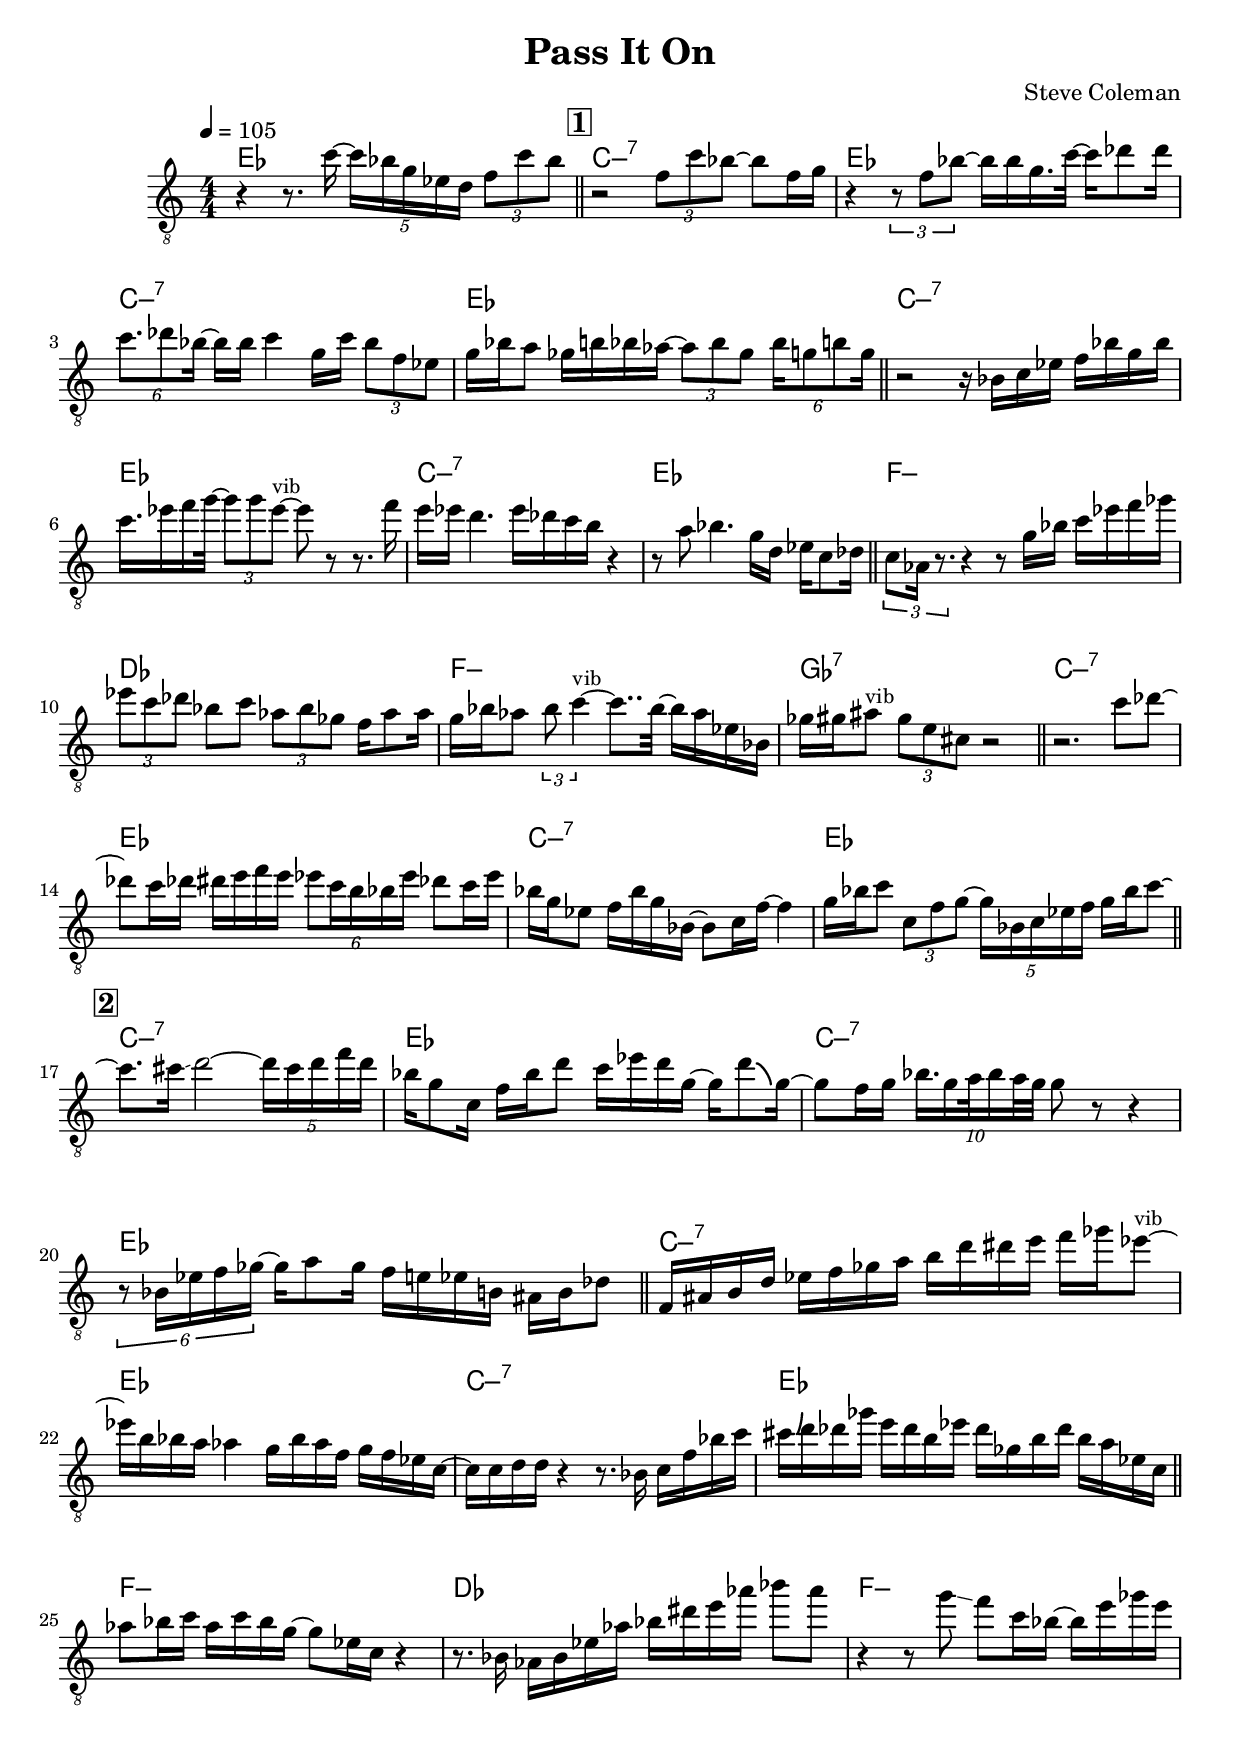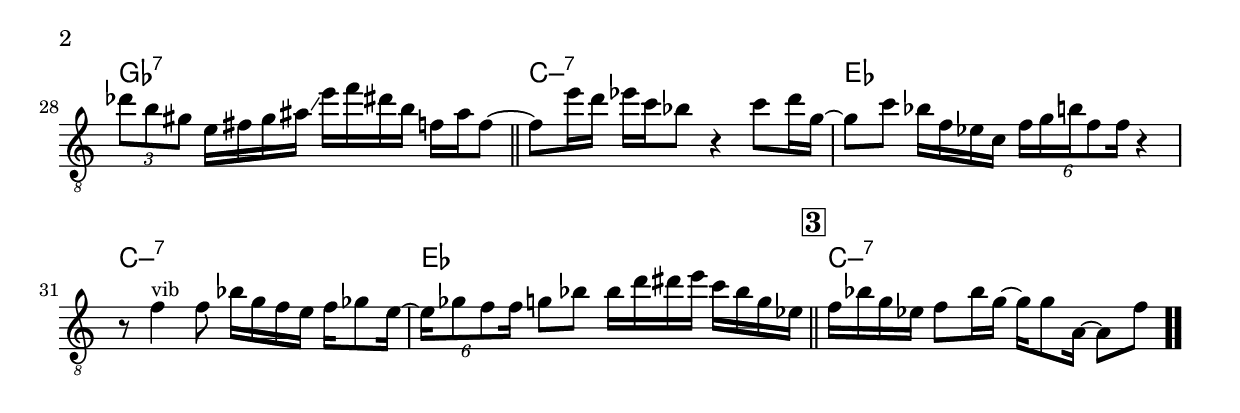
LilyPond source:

\version "2.13.2"

#(ly:set-option 'point-and-click #f)

\header {
  title = "Pass It On"
  composer = "Steve Coleman"
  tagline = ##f
}
global =
{
    \override Staff.TimeSignature #'style = #'()
    \time 4/4
    \clef "treble_8"
    \key c \major
    \override Rest #'direction = #'0
    \override MultiMeasureRest #'staff-position = #0
}
\score
{
<<
    \transpose c' c'

    \new ChordNames { \chords {
      \set majorSevenSymbol = \markup { "maj7" }
      \set minorChordModifier = \markup { \char ##x2013 }
      | es1 
      | c1:min7 | es1 | c1:min7 | es1 | c1:min7 | es1 | c1:min7 | es1 
      | f1:min | des1 | f1:min | ges1:7 | c1:min7 | es1 | c1:min7 | es1 
      | c1:min7 | es1 | c1:min7 | es1 | c1:min7 | es1 | c1:min7 | es1 
      | f1:min | des1 | f1:min | ges1:7 | c1:min7 | es1 | c1:min7 | es1 
      | c1:min7|
      }
      }

    \new Staff
    <<
    \transpose c' c'

    {
      \global
  		%\override Score.MetronomeMark #'transparent = ##t
  		%\override Score.MetronomeMark #'stencil = ##f
  		
  		\override HorizontalBracket #'direction = #UP
  		\override HorizontalBracket #'bracket-flare = #'(0 . 0)
  		
  		\override TextSpanner #'dash-fraction = #1.0
  		\override TextSpanner #'bound-details #'left #'text = \markup{ \concat{\draw-line #'(0 . -1.0) \draw-line #'(1.0 . 0) }}
  		\override TextSpanner #'bound-details #'right #'text = \markup{ \concat{ \draw-line #'(1.0 . 0) \draw-line #'(0 . -1.0) }}
          \set Score.markFormatter = #format-mark-box-numbers


      \tempo 4 = 105
      \set Score.currentBarNumber = #0
     
      | r4 r8. c''16~ \tuplet 5/4 {c''16 bes'16 g'16 es'16 d'16} \tuplet 3/2 {f'8 c''8 bes'8} 
      \bar "||" \mark \default r2 \tuplet 3/2 {f'8 c''8 bes'8~} bes'8 f'16 g'16 
      | r4 \tuplet 3/2 {r8 f'8 bes'8~} bes'16 bes'16 g'16. c''32~ c''16 des''8 des''16 
      | \tuplet 6/4 {c''8. des''8 bes'16~} bes'16 bes'16 c''4 g'16 c''16 \tuplet 3/2 {bes'8 f'8 es'8} 
      | g'16 bes'16 a'8 ges'16 b'16 bes'16 aes'16~ \tuplet 3/2 {aes'8 bes'8 ges'8} \tuplet 6/4 {bes'16 g'8 b'8 g'16} 
      \bar "||" r2 r16 bes16 c'16 es'16 f'16 bes'16 g'16 bes'16 
      | c''16. es''16 f''16 g''32~ \tuplet 3/2 {g''8 g''8 es''8~^\markup{\left-align \small vib}} es''8 r8 r8. f''16 
      | e''16 es''16 d''4. es''16 des''16 c''16 b'16 r4 
      | r8 a'8\glissando  bes'4. g'16 d'16 es'16 c'8 des'16 
      \bar "||" \tuplet 3/2 {c'8 aes16 r8.} r4 r8 g'16 bes'16 c''16 es''16 f''16 ges''16 
      | \tuplet 3/2 {es''8 c''8 des''8} bes'8 c''8 \tuplet 3/2 {aes'8 bes'8 ges'8} f'16 aes'8 aes'16 
      | g'16 bes'16 aes'8 \tuplet 3/2 {bes'8 c''4~^\markup{\left-align \small vib}} c''8.. bes'32~ bes'16 aes'16 es'16 bes16 
      | ges'16 gis'16\glissando  ais'8^\markup{\left-align \small vib} \tuplet 3/2 {gis'8 e'8 cis'8} r2 
      \bar "||" r2. c''8 des''8~ 
      | des''8 c''16 des''16 dis''16 e''16 f''16 e''16 \tuplet 6/4 {es''8 c''16 b'16 bes'16 es''16} des''8 c''16 es''16 
      | bes'16 g'16 es'8 f'16 bes'16 g'16 bes16~ bes8 c'16 f'16~ f'4 
      | g'16 bes'16 c''8 \tuplet 3/2 {c'8 f'8 g'8~} \tuplet 5/4 {g'16 bes16 c'16 es'16 f'16} g'16 bes'16 c''8~ 
      \bar "||" \mark \default c''8. cis''16\glissando  d''2~ \tuplet 5/4 {d''16 cis''16 d''16 f''16 d''16} 
      | bes'16 g'8 c'16 f'16 bes'16 d''8 c''16 es''16 d''16 g'16~ g'16 d''8\bendAfter #-4  g'16~ 
      | g'8 f'16 g'16 \tuplet 10/8 {bes'16. g'16 a'32 bes'16 a'32 g'32} g'8 r8 r4 
      | \tuplet 6/4 {r8 bes16 es'16 f'16 ges'16~} ges'16 a'8 ges'16 f'16 e'16 es'16 b16 ais16 b16 des'8 
      \bar "||" f16 ais16 b16 d'16 es'16 f'16 ges'16 a'16 b'16 d''16 dis''16 e''16 f''16 ges''16 es''8~^\markup{\left-align \small vib} 
      | es''16 b'16 bes'16 a'16 aes'4 g'16 bes'16 aes'16 f'16 g'16 f'16 es'16 c'16~ 
      | c'16 c'16 d'16 d'16 r4 r8. bes16 c'16 f'16 bes'16 c''16 
      | cis''16\bendAfter #+4  d''16 des''16 ges''16 e''16 des''16 b'16 es''16 des''16 ges'16 b'16 des''16 b'16 a'16 es'16 c'16 
      \bar "||" aes'8 bes'16 c''16 aes'16 c''16 bes'16 g'16~ g'8 es'16 c'16 r4 
      | r8. bes16 aes16 bes16 es'16 aes'16 bes'16 dis''16 e''16 aes''16 bes''8 aes''8 
      | r4 r8 g''8\glissando  f''8 c''16 bes'16~ bes'16 e''16 ges''16 e''16 
      | \tuplet 3/2 {des''8 b'8 gis'8} e'16 fis'16 gis'16 ais'16\glissando  e''16 f''16 dis''16 b'16 f'16 ais'16 f'8~ 
      \bar "||" f'8 e''16 d''16 es''16 c''16 bes'8 r4 c''8 d''16 g'16~ 
      | g'8 c''8 bes'16 f'16 es'16 c'16 \tuplet 6/4 {f'16 g'16 b'16 f'8 f'16} r4 
      | r8 f'4^\markup{\left-align \small vib} f'8 bes'16 g'16 f'16 e'16 f'16 ges'8 e'16~ 
      | \tuplet 6/4 {e'16 ges'8 f'8 f'16} g'8 bes'8 bes'16 d''16 dis''16 e''16 c''16 bes'16 g'16 es'16 
      \bar "||" \mark \default f'16 bes'16 g'16 es'16 f'8 bes'16 g'16~ g'16 g'8 a16~ a8 f'8\bar  ".."
    }
    >>
>>    
}
